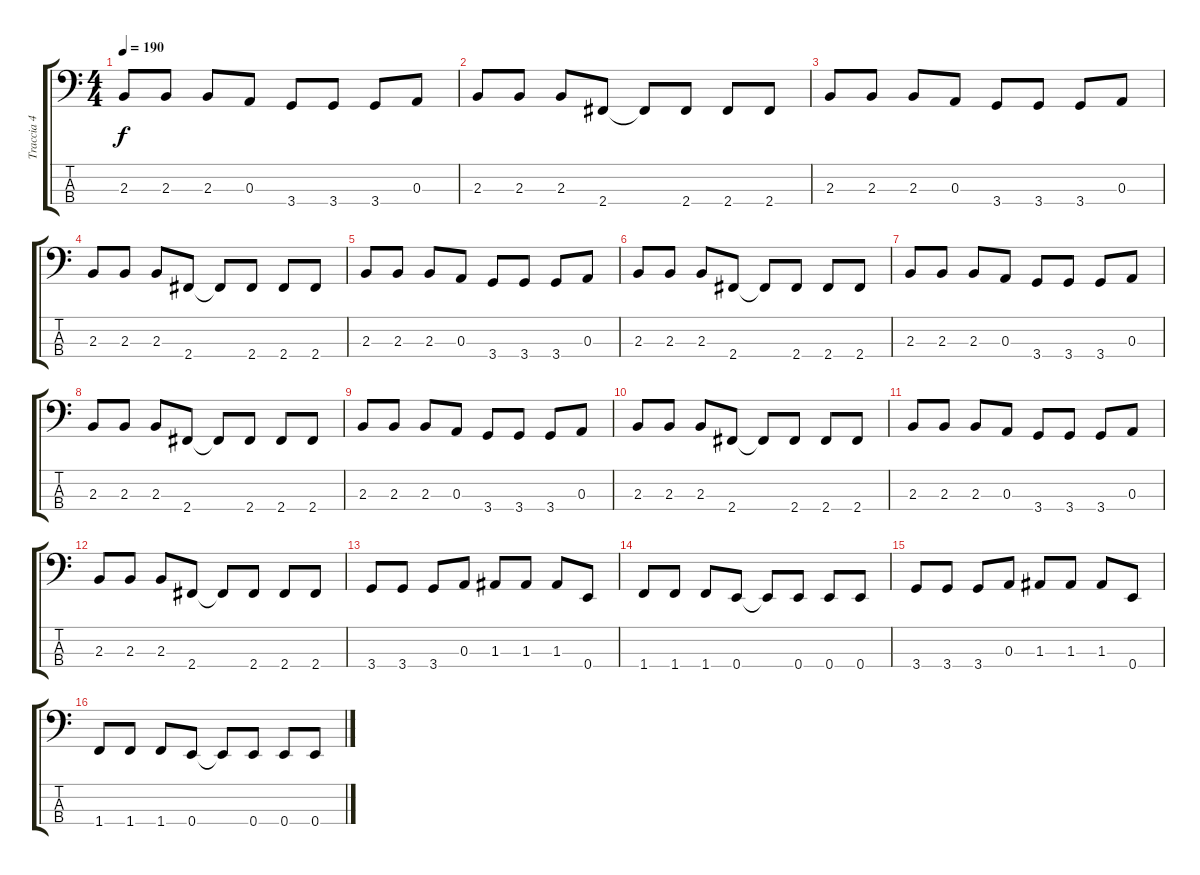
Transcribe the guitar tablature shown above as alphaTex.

\track ("Traccia 4" "Traccia 4") {instrument electricbasspick}
\staff {score tabs}
\tuning (G2 D2 A1 E1) {hide}
\ts (4 4)
\tempo 190
\clef f4
\ks c
2.3.8{dy f} 2.3.8 2.3.8 0.3.8 3.4.8 3.4.8 3.4.8 0.3.8 |
2.3.8 2.3.8 2.3.8 2.4.8 2.4{t}.8 2.4.8 2.4.8 2.4.8 |
2.3.8 2.3.8 2.3.8 0.3.8 3.4.8 3.4.8 3.4.8 0.3.8 |
2.3.8 2.3.8 2.3.8 2.4.8 2.4{t}.8 2.4.8 2.4.8 2.4.8 |
2.3.8 2.3.8 2.3.8 0.3.8 3.4.8 3.4.8 3.4.8 0.3.8 |
2.3.8 2.3.8 2.3.8 2.4.8 2.4{t}.8 2.4.8 2.4.8 2.4.8 |
2.3.8 2.3.8 2.3.8 0.3.8 3.4.8 3.4.8 3.4.8 0.3.8 |
2.3.8 2.3.8 2.3.8 2.4.8 2.4{t}.8 2.4.8 2.4.8 2.4.8 |
2.3.8 2.3.8 2.3.8 0.3.8 3.4.8 3.4.8 3.4.8 0.3.8 |
2.3.8 2.3.8 2.3.8 2.4.8 2.4{t}.8 2.4.8 2.4.8 2.4.8 |
2.3.8 2.3.8 2.3.8 0.3.8 3.4.8 3.4.8 3.4.8 0.3.8 |
2.3.8 2.3.8 2.3.8 2.4.8 2.4{t}.8 2.4.8 2.4.8 2.4.8 |
3.4.8 3.4.8 3.4.8 0.3.8 1.3.8 1.3.8 1.3.8 0.4.8 |
1.4.8 1.4.8 1.4.8 0.4.8 0.4{t}.8 0.4.8 0.4.8 0.4.8 |
3.4.8 3.4.8 3.4.8 0.3.8 1.3.8 1.3.8 1.3.8 0.4.8 |
1.4.8 1.4.8 1.4.8 0.4.8 0.4{t}.8 0.4.8 0.4.8 0.4.8
